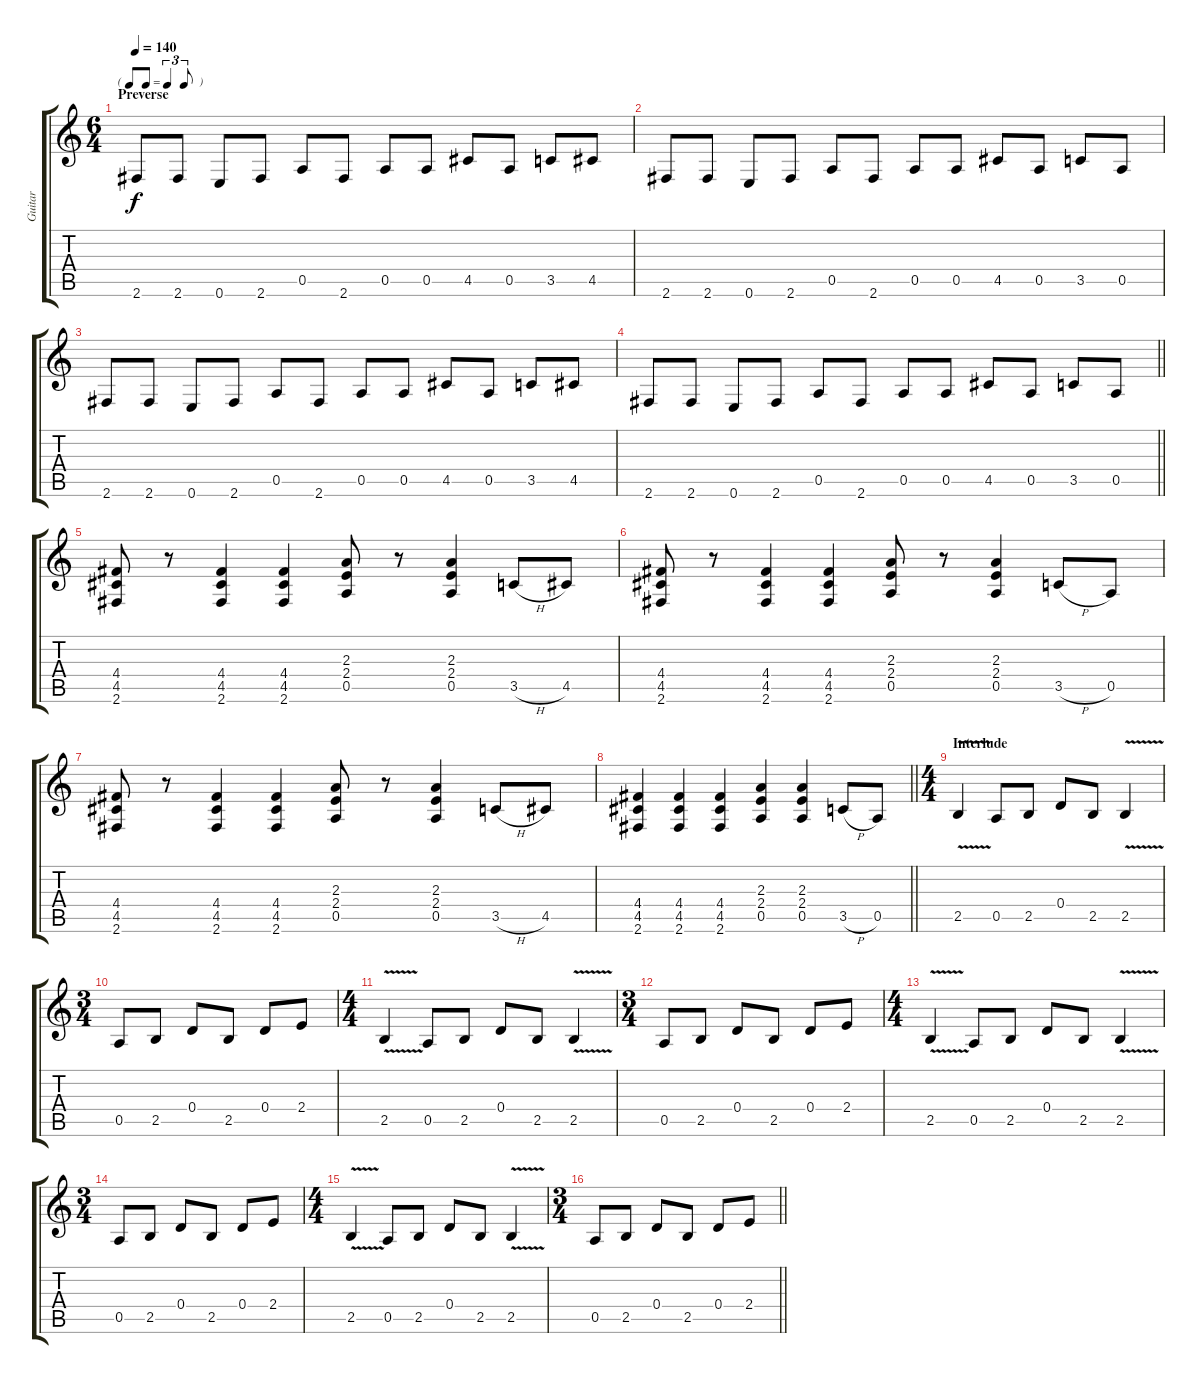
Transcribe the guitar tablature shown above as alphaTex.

\track ("Guitar" "Guitar") {instrument distortionguitar}
\staff {score tabs}
\tuning (E4 B3 G3 D3 A2 E2) {hide}
\ts (6 4)
\tf triplet8th
\section ("" "Preverse")
\tempo 140
\clef g2
\ks c
2.6.8{dy f} 2.6.8 0.6.8 2.6.8 0.5.8 2.6.8 0.5.8 0.5.8 4.5.8 0.5.8 3.5.8 4.5.8 |
2.6.8 2.6.8 0.6.8 2.6.8 0.5.8 2.6.8 0.5.8 0.5.8 4.5.8 0.5.8 3.5.8 0.5.8 |
2.6.8 2.6.8 0.6.8 2.6.8 0.5.8 2.6.8 0.5.8 0.5.8 4.5.8 0.5.8 3.5.8 4.5.8 |
\barLineRight lightlight
2.6.8 2.6.8 0.6.8 2.6.8 0.5.8 2.6.8 0.5.8 0.5.8 4.5.8 0.5.8 3.5.8 0.5.8 |
(4.4 4.5 2.6).8 r.8 (4.4 4.5 2.6).4 (4.4 4.5 2.6).4 (2.3 2.4 0.5).8 r.8 (2.3 2.4 0.5).4 3.5{h}.8 4.5.8 |
(4.4 4.5 2.6).8 r.8 (4.4 4.5 2.6).4 (4.4 4.5 2.6).4 (2.3 2.4 0.5).8 r.8 (2.3 2.4 0.5).4 3.5{h}.8 0.5.8 |
(4.4 4.5 2.6).8 r.8 (4.4 4.5 2.6).4 (4.4 4.5 2.6).4 (2.3 2.4 0.5).8 r.8 (2.3 2.4 0.5).4 3.5{h}.8 4.5.8 |
\barLineRight lightlight
(4.4 4.5 2.6).4 (4.4 4.5 2.6).4 (4.4 4.5 2.6).4 (2.3 2.4 0.5).4 (2.3 2.4 0.5).4 3.5{h}.8 0.5.8 |
\ts (4 4)
\section ("" "Interlude")
2.5{v}.4 0.5.8 2.5.8 0.4.8 2.5.8 2.5{v}.4 |
\ts (3 4)
0.5.8 2.5.8 0.4.8 2.5.8 0.4.8 2.4.8 |
\ts (4 4)
2.5{v}.4 0.5.8 2.5.8 0.4.8 2.5.8 2.5{v}.4 |
\ts (3 4)
0.5.8 2.5.8 0.4.8 2.5.8 0.4.8 2.4.8 |
\ts (4 4)
2.5{v}.4 0.5.8 2.5.8 0.4.8 2.5.8 2.5{v}.4 |
\ts (3 4)
0.5.8 2.5.8 0.4.8 2.5.8 0.4.8 2.4.8 |
\ts (4 4)
2.5{v}.4 0.5.8 2.5.8 0.4.8 2.5.8 2.5{v}.4 |
\ts (3 4)
\barLineRight lightlight
0.5.8 2.5.8 0.4.8 2.5.8 0.4.8 2.4.8
